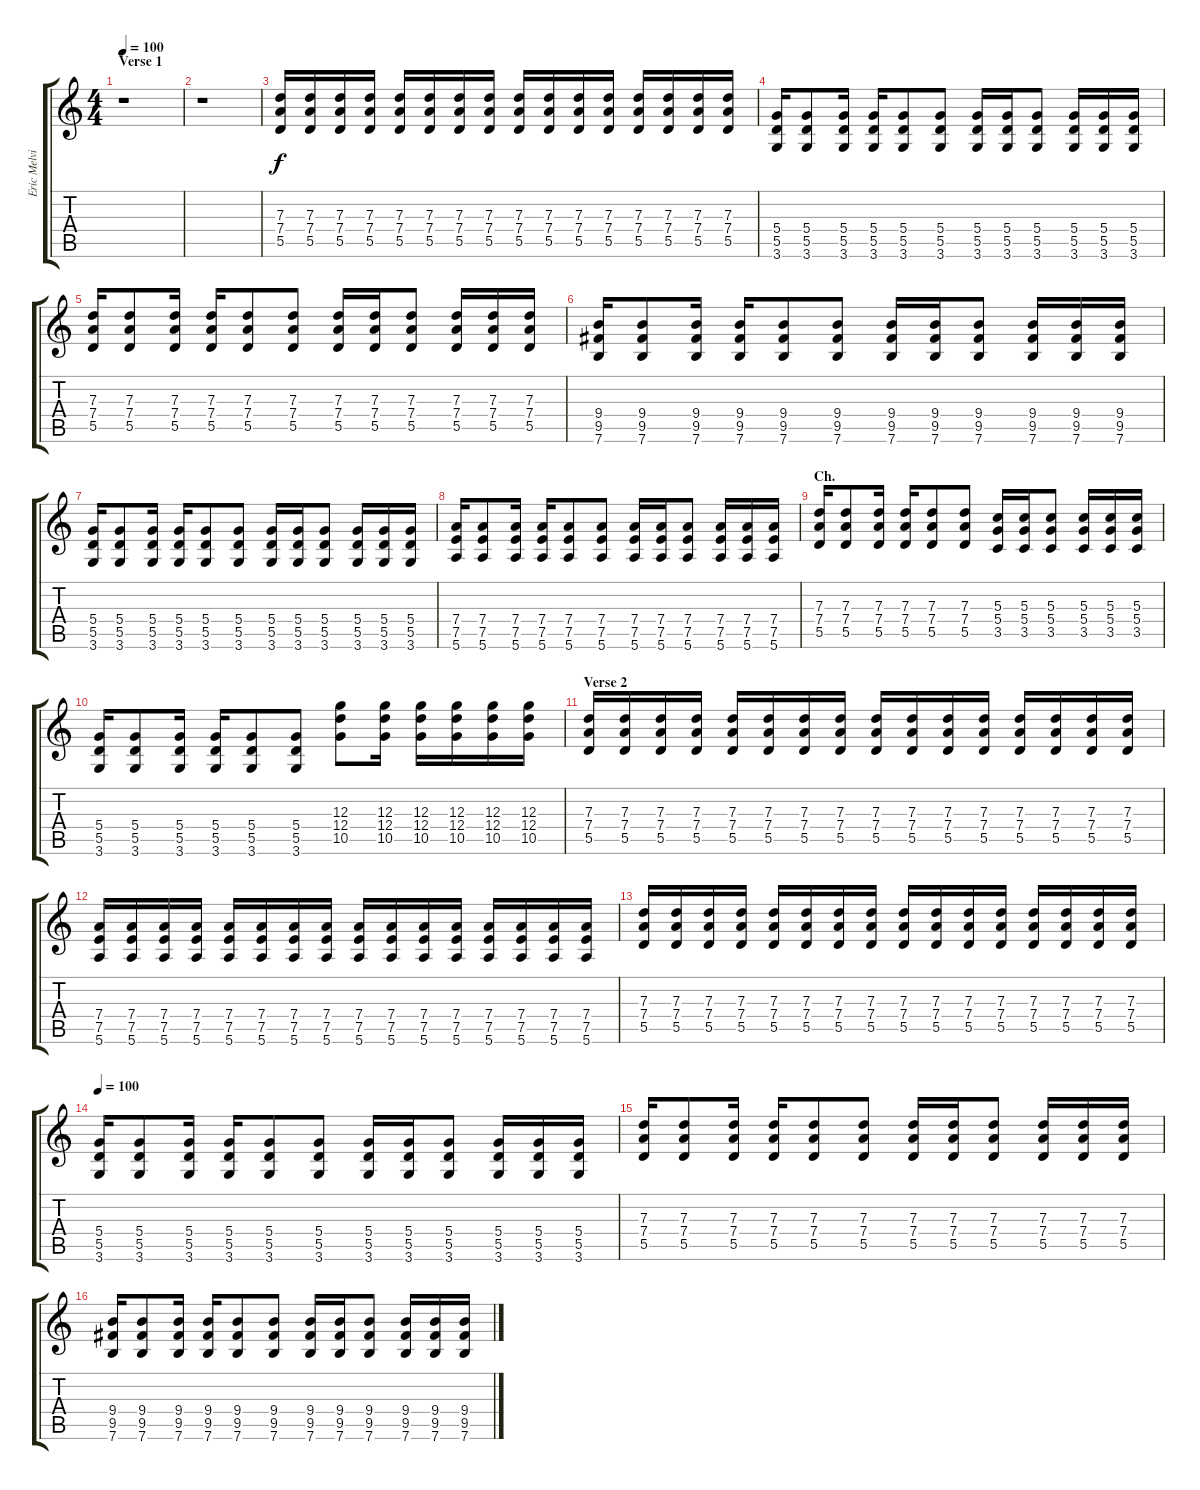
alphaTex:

\track ("Eric Melvin" "Eric Melvi") {instrument overdrivenguitar}
\staff {score tabs}
\tuning (E4 B3 G3 D3 A2 E2) {hide}
\ts (4 4)
\section ("" "Verse 1")
\tempo 100
\clef g2
\ks c
r.1{dy f instrument overdrivenguitar} |
r.1 |
(7.3 7.4 5.5).16{instrument electricguitarmuted} (7.3 7.4 5.5).16 (7.3 7.4 5.5).16 (7.3 7.4 5.5).16 (7.3 7.4 5.5).16 (7.3 7.4 5.5).16 (7.3 7.4 5.5).16 (7.3 7.4 5.5).16 (7.3 7.4 5.5).16 (7.3 7.4 5.5).16 (7.3 7.4 5.5).16 (7.3 7.4 5.5).16 (7.3 7.4 5.5).16 (7.3 7.4 5.5).16 (7.3 7.4 5.5).16 (7.3 7.4 5.5).16 |
(5.4 5.5 3.6).16{instrument overdrivenguitar} (5.4 5.5 3.6).8 (5.4 5.5 3.6).16 (5.4 5.5 3.6).16 (5.4 5.5 3.6).8 (5.4 5.5 3.6).8 (5.4 5.5 3.6).16 (5.4 5.5 3.6).16 (5.4 5.5 3.6).8 (5.4 5.5 3.6).16 (5.4 5.5 3.6).16 (5.4 5.5 3.6).16 |
(7.3 7.4 5.5).16 (7.3 7.4 5.5).8 (7.3 7.4 5.5).16 (7.3 7.4 5.5).16 (7.3 7.4 5.5).8 (7.3 7.4 5.5).8 (7.3 7.4 5.5).16 (7.3 7.4 5.5).16 (7.3 7.4 5.5).8 (7.3 7.4 5.5).16 (7.3 7.4 5.5).16 (7.3 7.4 5.5).16 |
(9.4 9.5 7.6).16 (9.4 9.5 7.6).8 (9.4 9.5 7.6).16 (9.4 9.5 7.6).16 (9.4 9.5 7.6).8 (9.4 9.5 7.6).8 (9.4 9.5 7.6).16 (9.4 9.5 7.6).16 (9.4 9.5 7.6).8 (9.4 9.5 7.6).16 (9.4 9.5 7.6).16 (9.4 9.5 7.6).16 |
(5.4 5.5 3.6).16 (5.4 5.5 3.6).8 (5.4 5.5 3.6).16 (5.4 5.5 3.6).16 (5.4 5.5 3.6).8 (5.4 5.5 3.6).8 (5.4 5.5 3.6).16 (5.4 5.5 3.6).16 (5.4 5.5 3.6).8 (5.4 5.5 3.6).16 (5.4 5.5 3.6).16 (5.4 5.5 3.6).16 |
(7.4 7.5 5.6).16 (7.4 7.5 5.6).8 (7.4 7.5 5.6).16 (7.4 7.5 5.6).16 (7.4 7.5 5.6).8 (7.4 7.5 5.6).8 (7.4 7.5 5.6).16 (7.4 7.5 5.6).16 (7.4 7.5 5.6).8 (7.4 7.5 5.6).16 (7.4 7.5 5.6).16 (7.4 7.5 5.6).16 |
\section ("" "Ch.")
(7.3 7.4 5.5).16 (7.3 7.4 5.5).8 (7.3 7.4 5.5).16 (7.3 7.4 5.5).16 (7.3 7.4 5.5).8 (7.3 7.4 5.5).8 (5.3 5.4 3.5).16 (5.3 5.4 3.5).16 (5.3 5.4 3.5).8 (5.3 5.4 3.5).16 (5.3 5.4 3.5).16 (5.3 5.4 3.5).16 |
(5.4 5.5 3.6).16 (5.4 5.5 3.6).8 (5.4 5.5 3.6).16 (5.4 5.5 3.6).16 (5.4 5.5 3.6).8 (5.4 5.5 3.6).8 (12.3 12.4 10.5).8 (12.3 12.4 10.5).16 (12.3 12.4 10.5).16 (12.3 12.4 10.5).16 (12.3 12.4 10.5).16 (12.3 12.4 10.5).16 |
\section ("" "Verse 2")
(7.3 7.4 5.5).16{instrument electricguitarmuted} (7.3 7.4 5.5).16 (7.3 7.4 5.5).16 (7.3 7.4 5.5).16 (7.3 7.4 5.5).16 (7.3 7.4 5.5).16 (7.3 7.4 5.5).16 (7.3 7.4 5.5).16 (7.3 7.4 5.5).16 (7.3 7.4 5.5).16 (7.3 7.4 5.5).16 (7.3 7.4 5.5).16 (7.3 7.4 5.5).16 (7.3 7.4 5.5).16 (7.3 7.4 5.5).16 (7.3 7.4 5.5).16 |
(7.4 7.5 5.6).16 (7.4 7.5 5.6).16 (7.4 7.5 5.6).16 (7.4 7.5 5.6).16 (7.4 7.5 5.6).16 (7.4 7.5 5.6).16 (7.4 7.5 5.6).16 (7.4 7.5 5.6).16 (7.4 7.5 5.6).16 (7.4 7.5 5.6).16 (7.4 7.5 5.6).16 (7.4 7.5 5.6).16 (7.4 7.5 5.6).16 (7.4 7.5 5.6).16 (7.4 7.5 5.6).16 (7.4 7.5 5.6).16 |
(7.3 7.4 5.5).16 (7.3 7.4 5.5).16 (7.3 7.4 5.5).16 (7.3 7.4 5.5).16 (7.3 7.4 5.5).16 (7.3 7.4 5.5).16 (7.3 7.4 5.5).16 (7.3 7.4 5.5).16 (7.3 7.4 5.5).16 (7.3 7.4 5.5).16 (7.3 7.4 5.5).16 (7.3 7.4 5.5).16 (7.3 7.4 5.5).16 (7.3 7.4 5.5).16 (7.3 7.4 5.5).16 (7.3 7.4 5.5).16 |
\tempo 100
(5.4 5.5 3.6).16{instrument overdrivenguitar} (5.4 5.5 3.6).8 (5.4 5.5 3.6).16 (5.4 5.5 3.6).16 (5.4 5.5 3.6).8 (5.4 5.5 3.6).8 (5.4 5.5 3.6).16 (5.4 5.5 3.6).16 (5.4 5.5 3.6).8 (5.4 5.5 3.6).16 (5.4 5.5 3.6).16 (5.4 5.5 3.6).16 |
(7.3 7.4 5.5).16 (7.3 7.4 5.5).8 (7.3 7.4 5.5).16 (7.3 7.4 5.5).16 (7.3 7.4 5.5).8 (7.3 7.4 5.5).8 (7.3 7.4 5.5).16 (7.3 7.4 5.5).16 (7.3 7.4 5.5).8 (7.3 7.4 5.5).16 (7.3 7.4 5.5).16 (7.3 7.4 5.5).16 |
(9.4 9.5 7.6).16 (9.4 9.5 7.6).8 (9.4 9.5 7.6).16 (9.4 9.5 7.6).16 (9.4 9.5 7.6).8 (9.4 9.5 7.6).8 (9.4 9.5 7.6).16 (9.4 9.5 7.6).16 (9.4 9.5 7.6).8 (9.4 9.5 7.6).16 (9.4 9.5 7.6).16 (9.4 9.5 7.6).16
